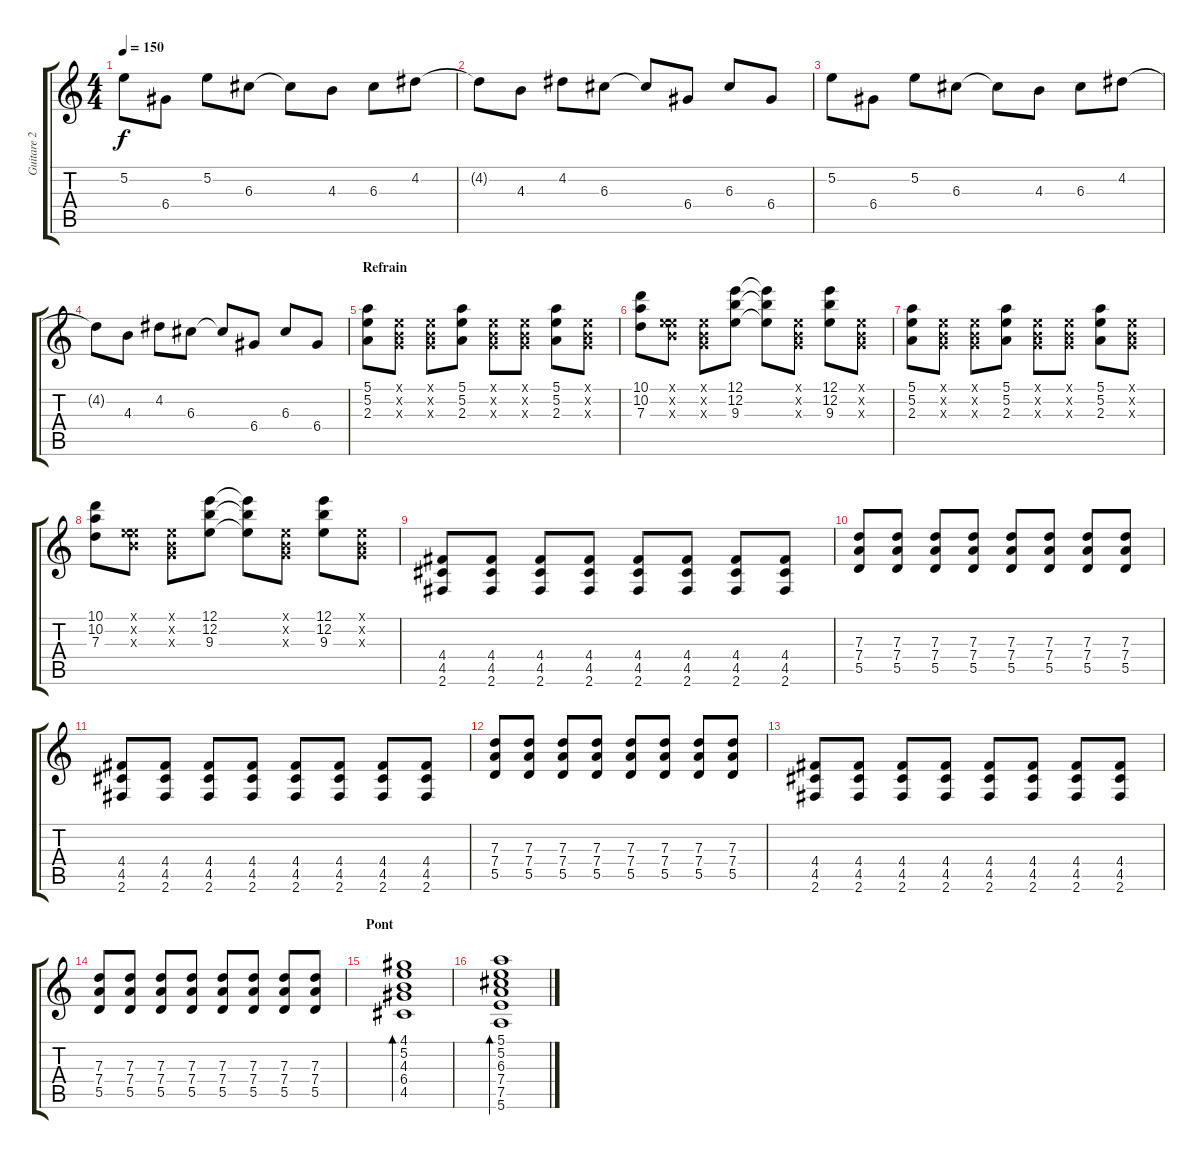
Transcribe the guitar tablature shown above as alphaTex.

\track ("Guitare 2" "Guitare 2") {instrument electricguitarclean}
\staff {score tabs}
\tuning (E4 B3 G3 D3 A2 E2) {hide}
\ts (4 4)
\tempo 150
\clef g2
\ks c
5.2.8{dy f} 6.4.8 5.2.8 6.3.8 6.3{t}.8 4.3.8 6.3.8 4.2.8 |
4.2{t}.8 4.3.8 4.2.8 6.3.8 6.3{t}.8 6.4.8 6.3.8 6.4.8 |
5.2.8 6.4.8 5.2.8 6.3.8 6.3{t}.8 4.3.8 6.3.8 4.2.8 |
4.2{t}.8 4.3.8 4.2.8 6.3.8 6.3{t}.8 6.4.8 6.3.8 6.4.8 |
\section ("" "Refrain")
(5.1 5.2 2.3).8 (0.1{x} 0.2{x} 0.3{x}).8 (0.1{x} 0.2{x} 0.3{x}).8 (5.1 5.2 2.3).8 (0.1{x} 0.2{x} 0.3{x}).8 (0.1{x} 0.2{x} 0.3{x}).8 (5.1 5.2 2.3).8 (0.1{x} 0.2{x} 0.3{x}).8 |
(10.1 10.2 7.3).8 (0.1{x} 0.2{x} 9.3{x}).8 (0.1{x} 0.2{x} 0.3{x}).8 (12.1 12.2 9.3).8 (12.1{t} 12.2{t} 9.3{t}).8 (0.1{x} 0.2{x} 0.3{x}).8 (12.1 12.2 9.3).8 (0.1{x} 0.2{x} 0.3{x}).8 |
(5.1 5.2 2.3).8 (0.1{x} 0.2{x} 0.3{x}).8 (0.1{x} 0.2{x} 0.3{x}).8 (5.1 5.2 2.3).8 (0.1{x} 0.2{x} 0.3{x}).8 (0.1{x} 0.2{x} 0.3{x}).8 (5.1 5.2 2.3).8 (0.1{x} 0.2{x} 0.3{x}).8 |
(10.1 10.2 7.3).8 (0.1{x} 0.2{x} 9.3{x}).8 (0.1{x} 0.2{x} 0.3{x}).8 (12.1 12.2 9.3).8 (12.1{t} 12.2{t} 9.3{t}).8 (0.1{x} 0.2{x} 0.3{x}).8 (12.1 12.2 9.3).8 (0.1{x} 0.2{x} 0.3{x}).8 |
(4.4 4.5 2.6).8 (4.4 4.5 2.6).8 (4.4 4.5 2.6).8 (4.4 4.5 2.6).8 (4.4 4.5 2.6).8 (4.4 4.5 2.6).8 (4.4 4.5 2.6).8 (4.4 4.5 2.6).8 |
(7.3 7.4 5.5).8 (7.3 7.4 5.5).8 (7.3 7.4 5.5).8 (7.3 7.4 5.5).8 (7.3 7.4 5.5).8 (7.3 7.4 5.5).8 (7.3 7.4 5.5).8 (7.3 7.4 5.5).8 |
(4.4 4.5 2.6).8 (4.4 4.5 2.6).8 (4.4 4.5 2.6).8 (4.4 4.5 2.6).8 (4.4 4.5 2.6).8 (4.4 4.5 2.6).8 (4.4 4.5 2.6).8 (4.4 4.5 2.6).8 |
(7.3 7.4 5.5).8 (7.3 7.4 5.5).8 (7.3 7.4 5.5).8 (7.3 7.4 5.5).8 (7.3 7.4 5.5).8 (7.3 7.4 5.5).8 (7.3 7.4 5.5).8 (7.3 7.4 5.5).8 |
(4.4 4.5 2.6).8 (4.4 4.5 2.6).8 (4.4 4.5 2.6).8 (4.4 4.5 2.6).8 (4.4 4.5 2.6).8 (4.4 4.5 2.6).8 (4.4 4.5 2.6).8 (4.4 4.5 2.6).8 |
(7.3 7.4 5.5).8 (7.3 7.4 5.5).8 (7.3 7.4 5.5).8 (7.3 7.4 5.5).8 (7.3 7.4 5.5).8 (7.3 7.4 5.5).8 (7.3 7.4 5.5).8 (7.3 7.4 5.5).8 |
\section ("" "Pont")
(4.1 5.2 4.3 6.4 4.5).1{bd 120} |
(5.1 5.2 6.3 7.4 7.5 5.6).1{bd 120}
